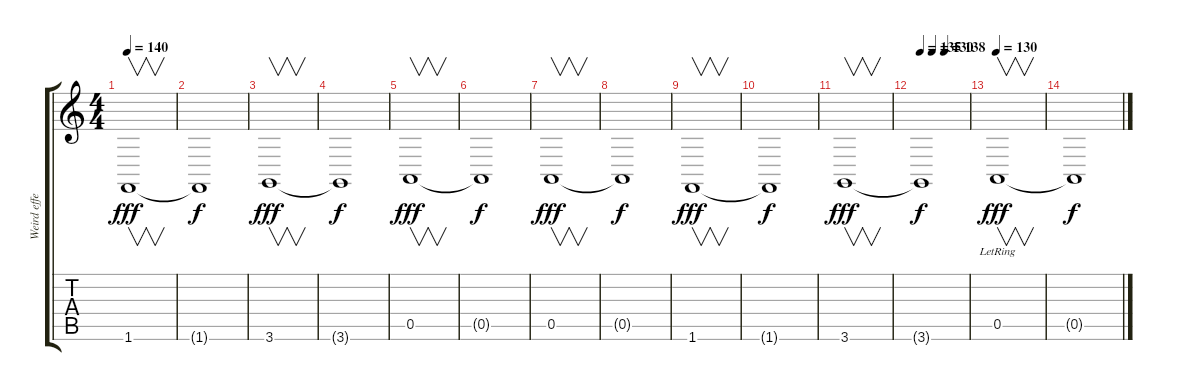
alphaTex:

\track ("Weird effect" "Weird effe") {instrument voiceoohs}
\staff {score tabs}
\tuning (E4 B3 G3 D3 A2 E2) {hide}
\ts (4 4)
\tempo 140
\clef g2
\ks c
1.6.1{v dy fff} |
1.6{t}.1{dy f} |
3.6.1{v dy fff} |
3.6{t}.1{dy f} |
0.5.1{v dy fff} |
0.5{t}.1{dy f} |
0.5.1{v dy fff} |
0.5{t}.1{dy f} |
1.6.1{v dy fff} |
1.6{t}.1{dy f} |
3.6.1{v dy fff} |
\tempo 135
\tempo (130 0.25)
\tempo (138 0.5)
3.6{t}.1{dy f} |
\tempo 130
0.5{lr}.1{v dy fff} |
0.5{t}.1{dy f}
